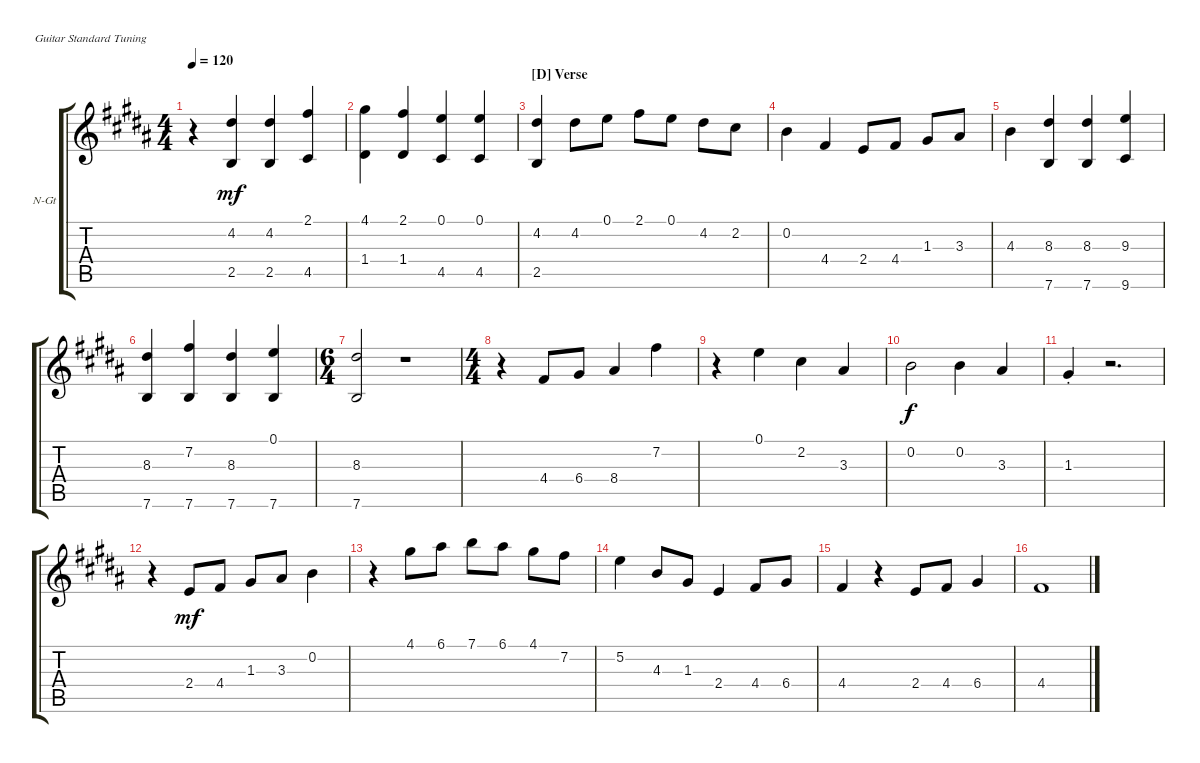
\defaultSystemsLayout 4
\bracketExtendMode groupsimilarinstruments
\firstSystemTrackNameOrientation horizontal
\otherSystemsTrackNameOrientation horizontal
\track ("Solo Guitar" "N-Gt") {instrument acousticguitarnylon}
\staff {score tabs}
\tuning (E4 B3 G3 D3 A2 E2)
\ts (4 4)
\tempo 120
\clef g2
\ks b
r.4{dy mf} (2.5 4.2).4 (2.5 4.2).4 (4.5 2.1).4 |
(1.4 4.1).4 (1.4 2.1).4 (4.5 0.1).4 (4.5 0.1).4 |
\section ("D" "Verse")
(2.5 4.2).4 4.2.8 0.1.8 2.1.8 0.1.8 4.2.8 2.2.8 |
0.2.4 4.4.4 2.4.8 4.4.8 1.3.8 3.3.8 |
4.3.4 (8.3 7.6).4 (8.3 7.6).4 (9.3 9.6).4 |
(8.3 7.6).4 (7.6 7.2).4 (7.6 8.3).4 (7.6 0.1).4 |
\ts (6 4)
(7.6 8.3).2 r.1 |
\ts (4 4)
r.4 4.4.8 6.4.8 8.4.4 7.2.4 |
r.4 0.1.4 2.2.4 3.3.4 |
0.2.2{dy f} 0.2.4 3.3.4 |
1.3{st}.4 r.2{d} |
r.4 2.4.8{dy mf} 4.4.8 1.3.8 3.3.8 0.2.4 |
r.4 4.1.8 6.1.8 7.1.8 6.1.8 4.1.8 7.2.8 |
5.2.4 4.3.8 1.3.8 2.4.4 4.4.8 6.4.8 |
4.4.4 r.4 2.4.8 4.4.8 6.4.4 |
4.4.1
